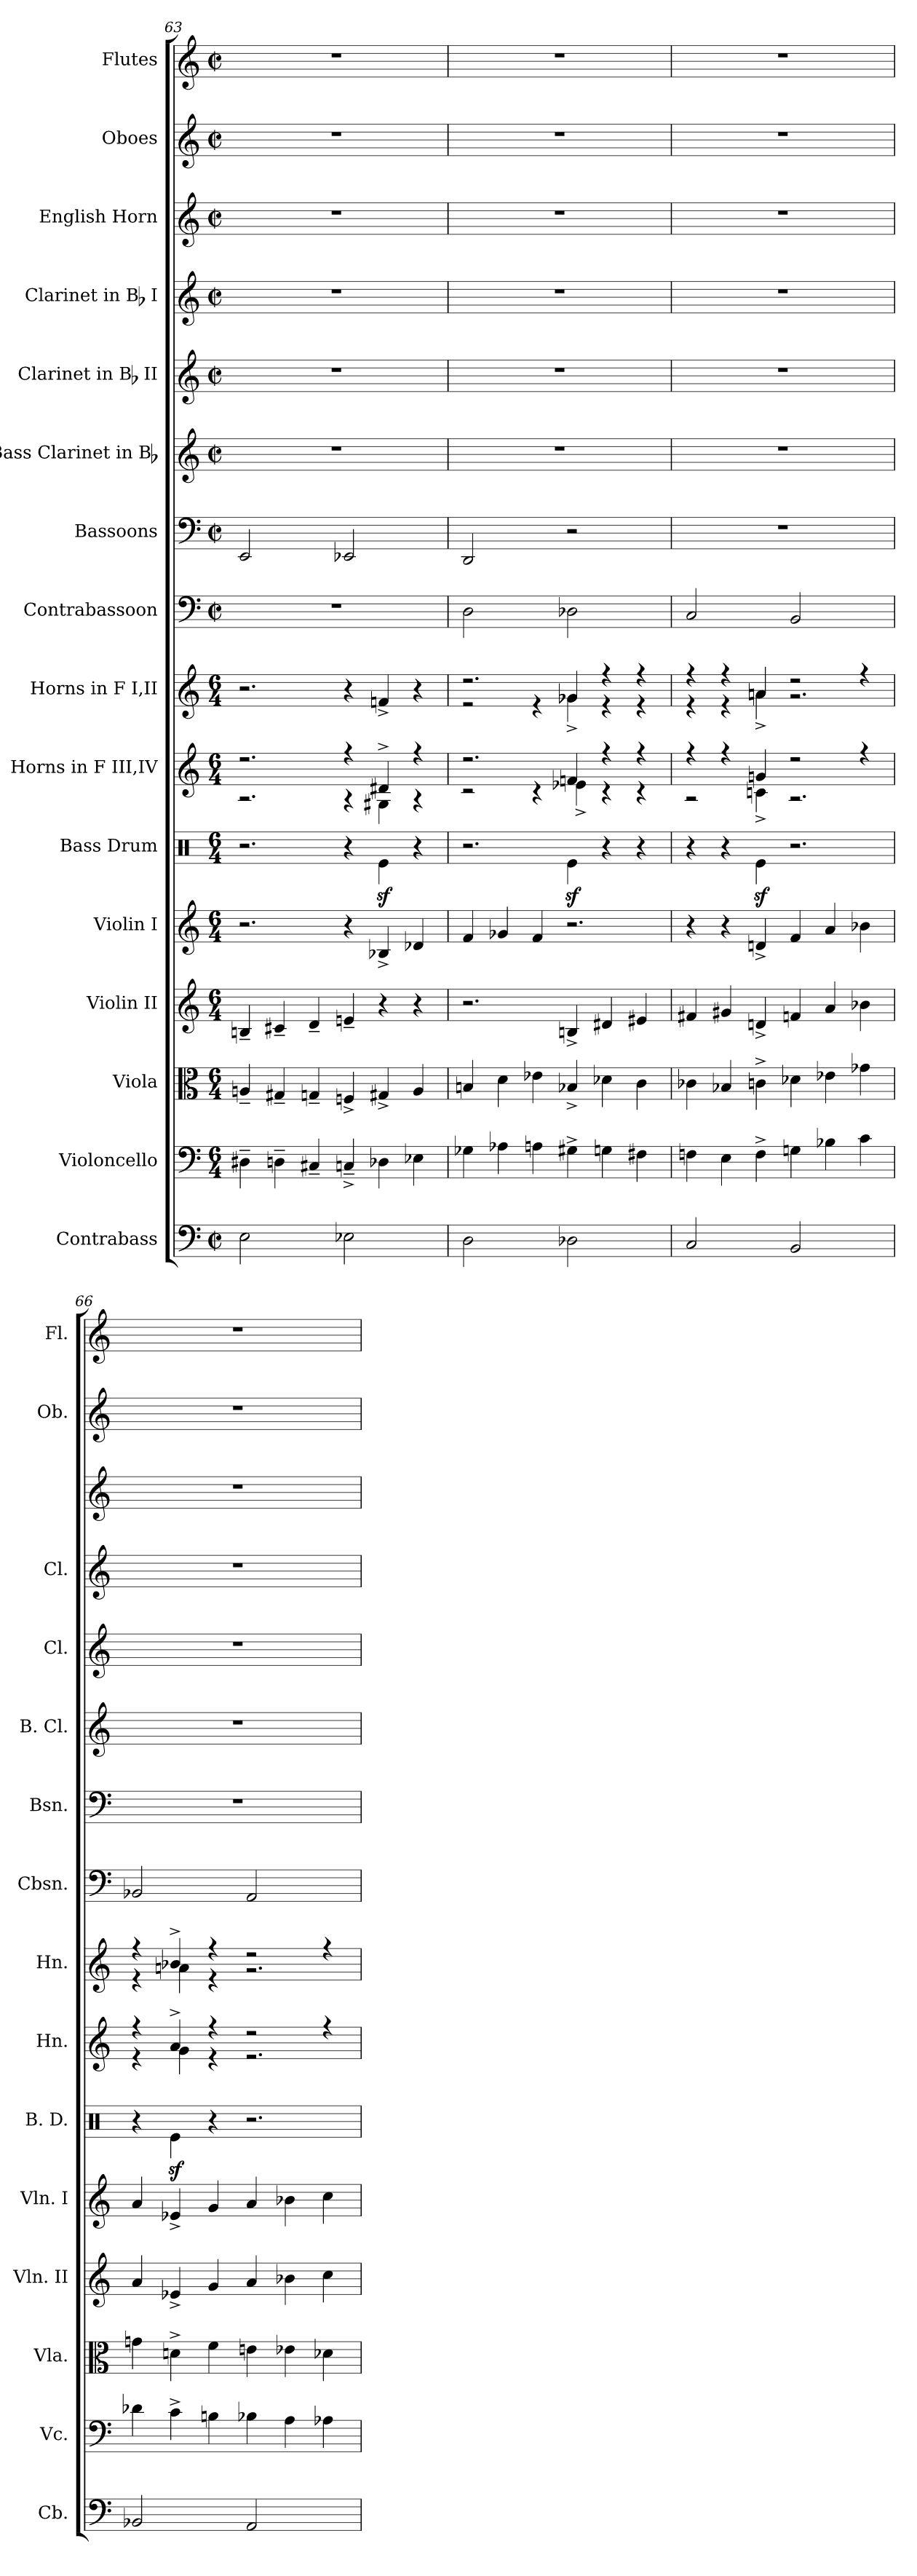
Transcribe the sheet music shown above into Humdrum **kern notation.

**kern	**kern	**kern	**kern	**kern	**kern	**kern	**kern	**kern	**kern	**kern	**kern	**kern	**kern	**kern	**kern
*part16	*part15	*part14	*part13	*part12	*part11	*part10	*part9	*part8	*part7	*part6	*part5	*part4	*part3	*part2	*part1
*staff16	*staff15	*staff14	*staff13	*staff12	*staff11	*staff10	*staff9	*staff8	*staff7	*staff6	*staff5	*staff4	*staff3	*staff2	*staff1
*I"Contrabass	*I"Violoncello	*I"Viola	*I"Violin II	*I"Violin I	*I"Bass Drum	*I"Horns in F III,IV	*I"Horns in F I,II	*I"Contrabassoon	*I"Bassoons	*I"Bass Clarinet in Bb	*I"Clarinet in Bb II	*I"Clarinet in Bb I	*I"English Horn	*I"Oboes	*I"Flutes
*I'Cb.	*I'Vc.	*I'Vla.	*I'Vln. II	*I'Vln. I	*I'B. D.	*I'Hn.	*I'Hn.	*I'Cbsn.	*I'Bsn.	*I'B. Cl.	*I'Cl.	*I'Cl.	*	*I'Ob.	*I'Fl.
*clefF4	*clefF4	*clefC3	*clefG2	*clefG2	*clefX	*clefG2	*clefG2	*clefF4	*clefF4	*clefG2	*clefG2	*clefG2	*clefG2	*clefG2	*clefG2
*	*	*	*	*	*	*ITrd4c7	*ITrd4c7	*	*	*ITrd1c2	*ITrd1c2	*ITrd1c2	*ITrd4c7	*	*
*k[]	*k[]	*k[]	*k[]	*k[]	*k[]	*k[b-]	*k[b-]	*k[]	*k[]	*k[b-e-]	*k[b-e-]	*k[b-e-]	*k[b-]	*k[]	*k[]
*M2/2	*M6/4	*M6/4	*M6/4	*M6/4	*M6/4	*M6/4	*M6/4	*M2/2	*M2/2	*M2/2	*M2/2	*M2/2	*M2/2	*M2/2	*M2/2
*met(c|)	*	*	*	*	*	*	*	*met(c|)	*met(c|)	*met(c|)	*met(c|)	*met(c|)	*met(c|)	*met(c|)	*met(c|)
=63	=63	=63	=63	=63	=63	=63	=63	=63	=63	=63	=63	=63	=63	=63	=63
*	*	*	*	*	*	*	*^	*	*	*	*	*	*	*	*
*	*Xtuplet	*Xtuplet	*Xtuplet	*Xtuplet	*Xtuplet	*Xtuplet	*	*Xtuplet	*	*	*	*	*	*	*	*
*	*	*	*	*	*	*^	*	*	*	*	*	*	*	*	*	*
2E	6D#X~	6An~	6Bn~	3.r	3.r	3.r	3.r	1r	3.r	1r	2EE	1r	1r	1r	1r	1r	1r
.	6Dn~	6G#X~	6c#X~	.	.	.	.	.	.	.	.	.	.	.	.	.	.
.	6C#X~	6Gn~	6d~	.	.	.	.	.	.	.	.	.	.	.	.	.	.
2E-X	6Cn~^	6Fn^	6en~	6r	6r	6r	6r	.	6r	.	2EE-X	.	.	.	.	.	.
.	6D-X	6G#X^	6r	6B-X^	6Rez\	6G#X^	6C#X	.	6B-X^	.	.	.	.	.	.	.	.
.	6E-X	6A	6r	6d-X	6r	6r	6r	.	6r	.	.	.	.	.	.	.	.
=64	=64	=64	=64	=64	=64	=64	=64	=64	=64	=64	=64	=64	=64	=64	=64	=64	=64
2D	6G-X	6Bn	3.r	6f	3.r	3.r	3r	3.r	3r	2D	2DD	1r	1r	1r	1r	1r	1r
.	6A-X	6d	.	6g-X	.	.	.	.	.	.	.	.	.	.	.	.	.
.	6An	6e-X	.	6f	.	.	6r	.	6r	.	.	.	.	.	.	.	.
2D-X	6G#X^	6B-X^	6Bn^	3.r	6Rez\	6B-X	6A-X^	6c-X	6c-X^	2D-X	2r	.	.	.	.	.	.
.	6Gn	6d-X	6d#X	.	6r	6r	6r	6r	6r	.	.	.	.	.	.	.	.
.	6F#X	6c	6e#X	.	6r	6r	6r	6r	6r	.	.	.	.	.	.	.	.
=65	=65	=65	=65	=65	=65	=65	=65	=65	=65	=65	=65	=65	=65	=65	=65	=65	=65
2C	6Fn	6c-X	6f#X	6r	6r	6r	3r	6r	6r	2C	1r	1r	1r	1r	1r	1r	1r
.	6E	6B-X	6g#X	6r	6r	6r	.	6r	6r	.	.	.	.	.	.	.	.
.	6F^	6cn^	6dn^	6dn^	6Rez\	6cn	6Fn^	6dn	6dn^	.	.	.	.	.	.	.	.
2BB	6Gn	6d-X	6fn	6f	3.r	3r	3.r	3r	3.r	2BB	.	.	.	.	.	.	.
.	6B-X	6e-X	6a	6a	.	.	.	.	.	.	.	.	.	.	.	.	.
.	6c	6g-X	6b-X	6b-X	.	6r	.	6r	.	.	.	.	.	.	.	.	.
=66	=66	=66	=66	=66	=66	=66	=66	=66	=66	=66	=66	=66	=66	=66	=66	=66	=66
2BB-X	6d-X	6gn	6a	6a	6r	6r	6r	6r	6r	2BB-X	1r	1r	1r	1r	1r	1r	1r
.	6c^	6dn^	6e-X^	6e-X^	6Rez\	6d^	6c	6e-X^	6dn	.	.	.	.	.	.	.	.
.	6Bn	6f	6g	6g	6r	6r	6r	6r	6r	.	.	.	.	.	.	.	.
2AA	6B-X	6en	6a	6a	3.r	3r	3.r	3r	3.r	2AA	.	.	.	.	.	.	.
.	6A	6e-X	6b-X	6b-X	.	.	.	.	.	.	.	.	.	.	.	.	.
.	6A-X	6d-X	6cc	6cc	.	6r	.	6r	.	.	.	.	.	.	.	.	.
*	*	*	*	*	*	*v	*v	*	*	*	*	*	*	*	*	*	*
*	*	*	*	*	*	*	*v	*v	*	*	*	*	*	*	*	*
=	=	=	=	=	=	=	=	=	=	=	=	=	=	=	=
*-	*-	*-	*-	*-	*-	*-	*-	*-	*-	*-	*-	*-	*-	*-	*-
